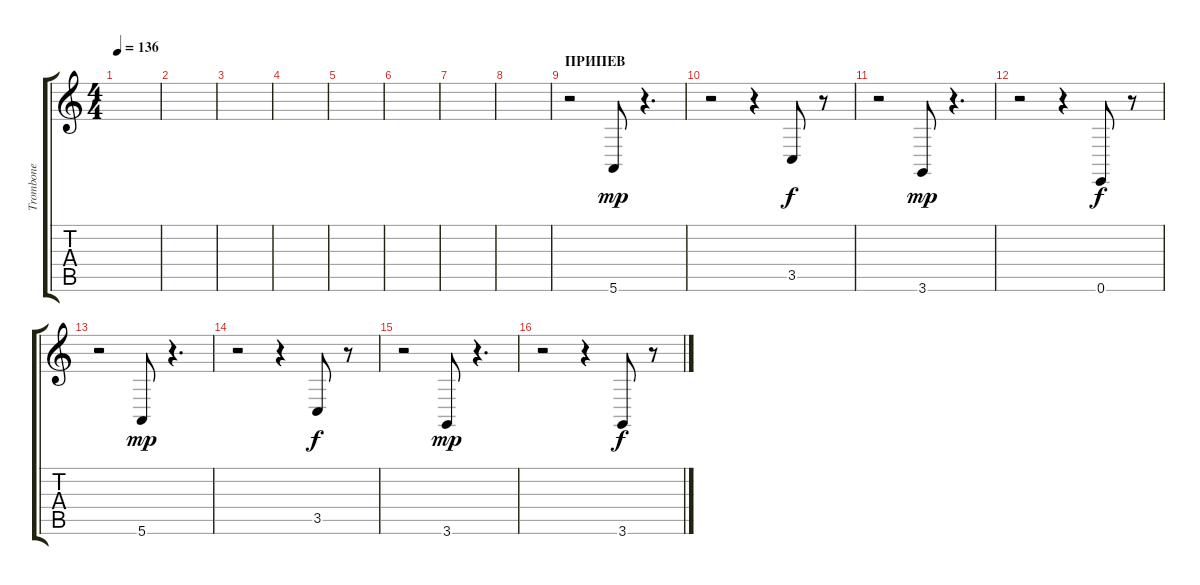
\track ("Trombone" "Trombone") {instrument trombone}
\staff {score tabs}
\tuning (E4 B3 G3 D3 A2 E2) {hide}
\ts (4 4)
\tempo 136
\clef g2
\ks c
|
|
|
|
|
|
|
|
\section ("" "ПРИПЕВ")
r.2 5.6.8{dy mp} r.4{d} |
r.2 r.4 3.5.8{dy f} r.8 |
r.2 3.6.8{dy mp} r.4{d} |
r.2 r.4 0.6.8{dy f} r.8 |
r.2 5.6.8{dy mp} r.4{d} |
r.2 r.4 3.5.8{dy f} r.8 |
r.2 3.6.8{dy mp} r.4{d} |
r.2 r.4 3.6.8{dy f} r.8
